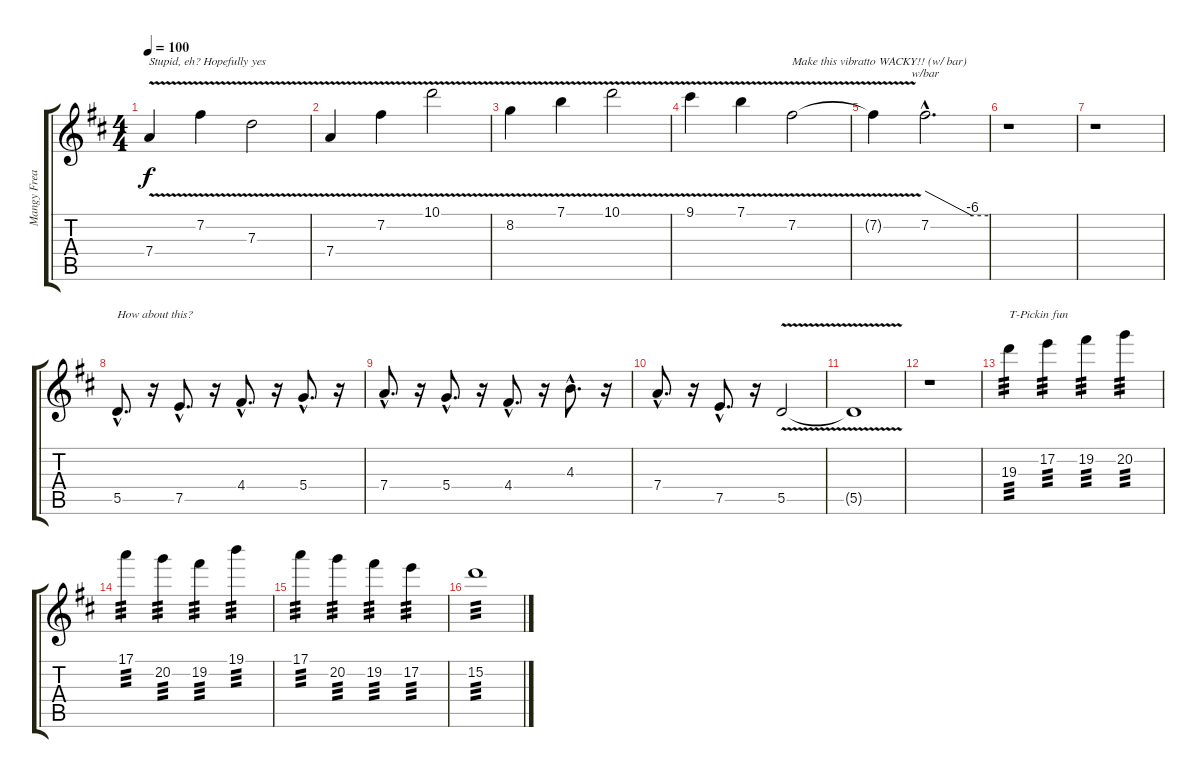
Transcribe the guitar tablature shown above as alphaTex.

\track ("Mangy Freak (Lead Guitar)" "Mangy Frea") {instrument distortionguitar}
\staff {score tabs}
\tuning (E4 B3 G3 D3 A2 D2) {hide}
\ts (4 4)
\tempo 100
\clef g2
\ks d
7.4{v}.4{txt "Stupid, eh? Hopefully yes" dy f} 7.2{v}.4 7.3{v}.2 |
7.4{v}.4 7.2{v}.4 10.1{v}.2 |
8.2{v}.4 7.1{v}.4 10.1{v}.2 |
9.1{v}.4 7.1{v}.4 7.2{v}.2{txt "Make this vibratto WACKY!! (w/ bar)"} |
7.2{t}.4 7.2{hac}.2{d tbe (custom default 0 0 45 -24 60 -24)} |
r.1 |
r.1 |
5.5{hac}.8{d txt "How about this?"} r.16 7.5{hac}.8{d} r.16 4.4{hac}.8{d} r.16 5.4{hac}.8{d} r.16 |
7.4{hac}.8{d} r.16 5.4{hac}.8{d} r.16 4.4{hac}.8{d} r.16 4.3{hac}.8{d} r.16 |
7.4{hac}.8{d} r.16 7.5{hac}.8{d} r.16 5.5{v}.2 |
5.5{t}.1 |
r.1 |
19.3.4{txt "T-Pickin fun" tp 3} 17.2.4{tp 3} 19.2.4{tp 3} 20.2.4{tp 3} |
17.1.4{tp 3} 20.2.4{tp 3} 19.2.4{tp 3} 19.1.4{tp 3} |
17.1.4{tp 3} 20.2.4{tp 3} 19.2.4{tp 3} 17.2.4{tp 3} |
15.2.1{tp 3}
